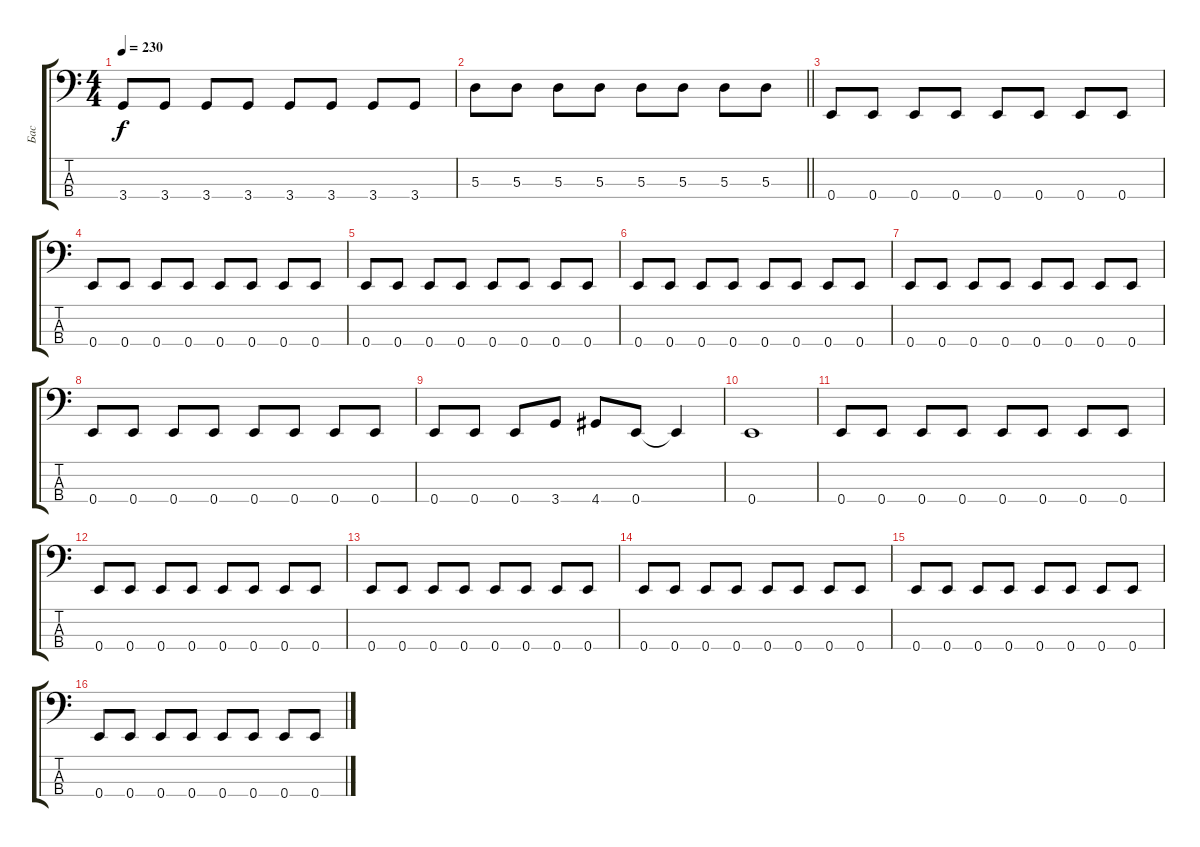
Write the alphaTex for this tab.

\track ("Бас" "Бас") {instrument electricbassfinger}
\staff {score tabs}
\tuning (G2 D2 A1 E1) {hide}
\ts (4 4)
\tempo 230
\clef f4
\ks c
3.4.8{dy f} 3.4.8 3.4.8 3.4.8 3.4.8 3.4.8 3.4.8 3.4.8 |
\barLineRight lightlight
5.3.8 5.3.8 5.3.8 5.3.8 5.3.8 5.3.8 5.3.8 5.3.8 |
0.4.8 0.4.8 0.4.8 0.4.8 0.4.8 0.4.8 0.4.8 0.4.8 |
0.4.8 0.4.8 0.4.8 0.4.8 0.4.8 0.4.8 0.4.8 0.4.8 |
0.4.8 0.4.8 0.4.8 0.4.8 0.4.8 0.4.8 0.4.8 0.4.8 |
0.4.8 0.4.8 0.4.8 0.4.8 0.4.8 0.4.8 0.4.8 0.4.8 |
0.4.8 0.4.8 0.4.8 0.4.8 0.4.8 0.4.8 0.4.8 0.4.8 |
0.4.8 0.4.8 0.4.8 0.4.8 0.4.8 0.4.8 0.4.8 0.4.8 |
0.4.8 0.4.8 0.4.8 3.4.8 4.4.8 0.4.8 0.4{t}.4 |
0.4.1 |
0.4.8 0.4.8 0.4.8 0.4.8 0.4.8 0.4.8 0.4.8 0.4.8 |
0.4.8 0.4.8 0.4.8 0.4.8 0.4.8 0.4.8 0.4.8 0.4.8 |
0.4.8 0.4.8 0.4.8 0.4.8 0.4.8 0.4.8 0.4.8 0.4.8 |
0.4.8 0.4.8 0.4.8 0.4.8 0.4.8 0.4.8 0.4.8 0.4.8 |
0.4.8 0.4.8 0.4.8 0.4.8 0.4.8 0.4.8 0.4.8 0.4.8 |
0.4.8 0.4.8 0.4.8 0.4.8 0.4.8 0.4.8 0.4.8 0.4.8
